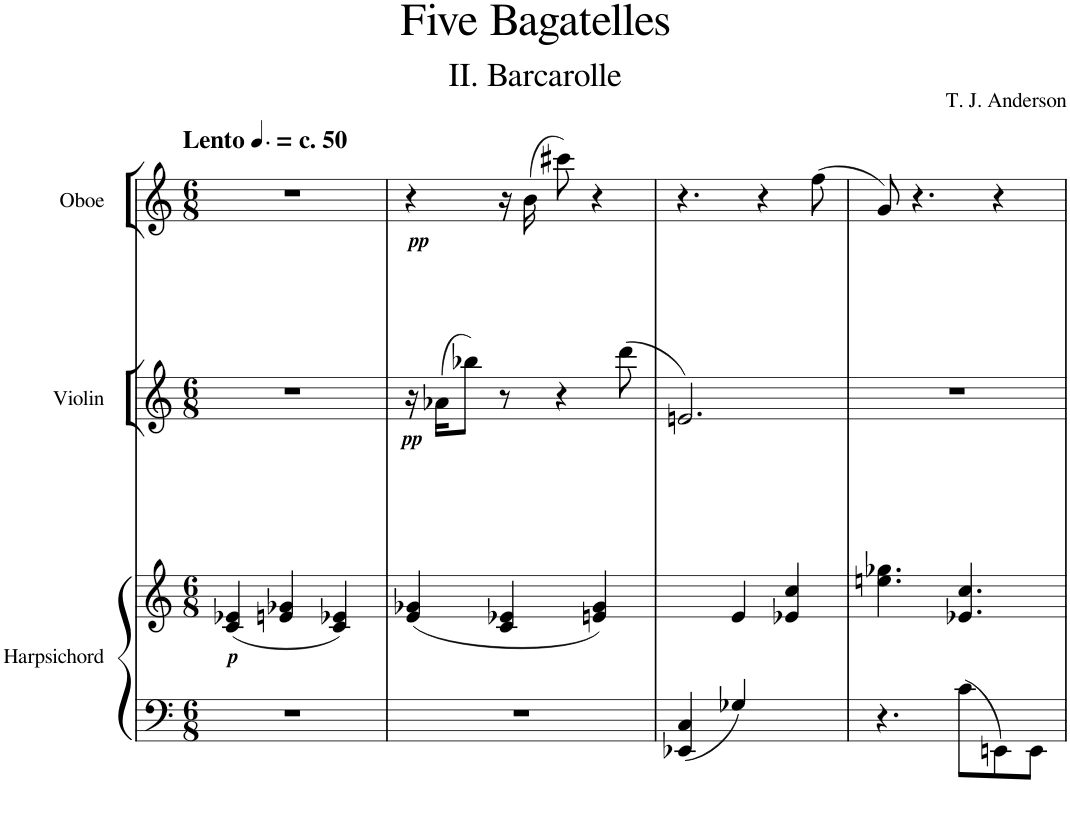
**kern	**kern	**kern	**kern
*part3	*part3	*part2	*part1
*staff4	*staff3	*staff2	*staff1
*I"Harpsichord	*	*I"Violin	*I"Oboe
*I'Hch.	*	*I'Vln.	*I'Ob.
*clefF4	*clefG2	*clefG2	*clefG2
*k[]	*k[]	*k[]	*k[]
*M6/8	*M6/8	*M6/8	*M6/8
=1	=1	=1	=1
!	!	!	!LO:TX:a:B:t=Lento
!	!	!	!LO:TX:a:B:t=c. 50
!	!LO:TX:b:Bi:t=p	!	!
2.r	(4c/ 4e-X/	2.r	2.r
.	4en/ 4g-X/	.	.
.	4c/ 4e-X/)	.	.
=2	=2	=2	=2
!	!	!LO:TX:b:Bi:t=pp	!
2.r	(4e/ 4g-X/	16r	4r
.	.	(16a-X\KL	.
.	.	8bb-X\J)	.
!	!	!	!LO:TX:b:Bi:t=pp
.	4c/ 4e-X/	8r	16r
.	.	.	(16b\
.	.	4r	8ccc#X\)
.	4en/ 4g-/)	.	4r
.	.	(8ddd\	.
=3	=3	=3	=3
4EE-X/ 4C/	4ryy	2.en/)	4.r
4G-X/	4e/	.	.
.	.	.	4r
4ryy	4e-X/ 4cc/	.	.
.	.	.	(8ff\
=4	=4	=4	=4
4.r	4.een\ 4.gg-X\	2.r	8g/)
.	.	.	4.r
8c\L	4.e-X/ 4.cc/	.	.
8EEn\	.	.	4r
8EE\J	.	.	.
=	=	=	=
*-	*-	*-	*-
